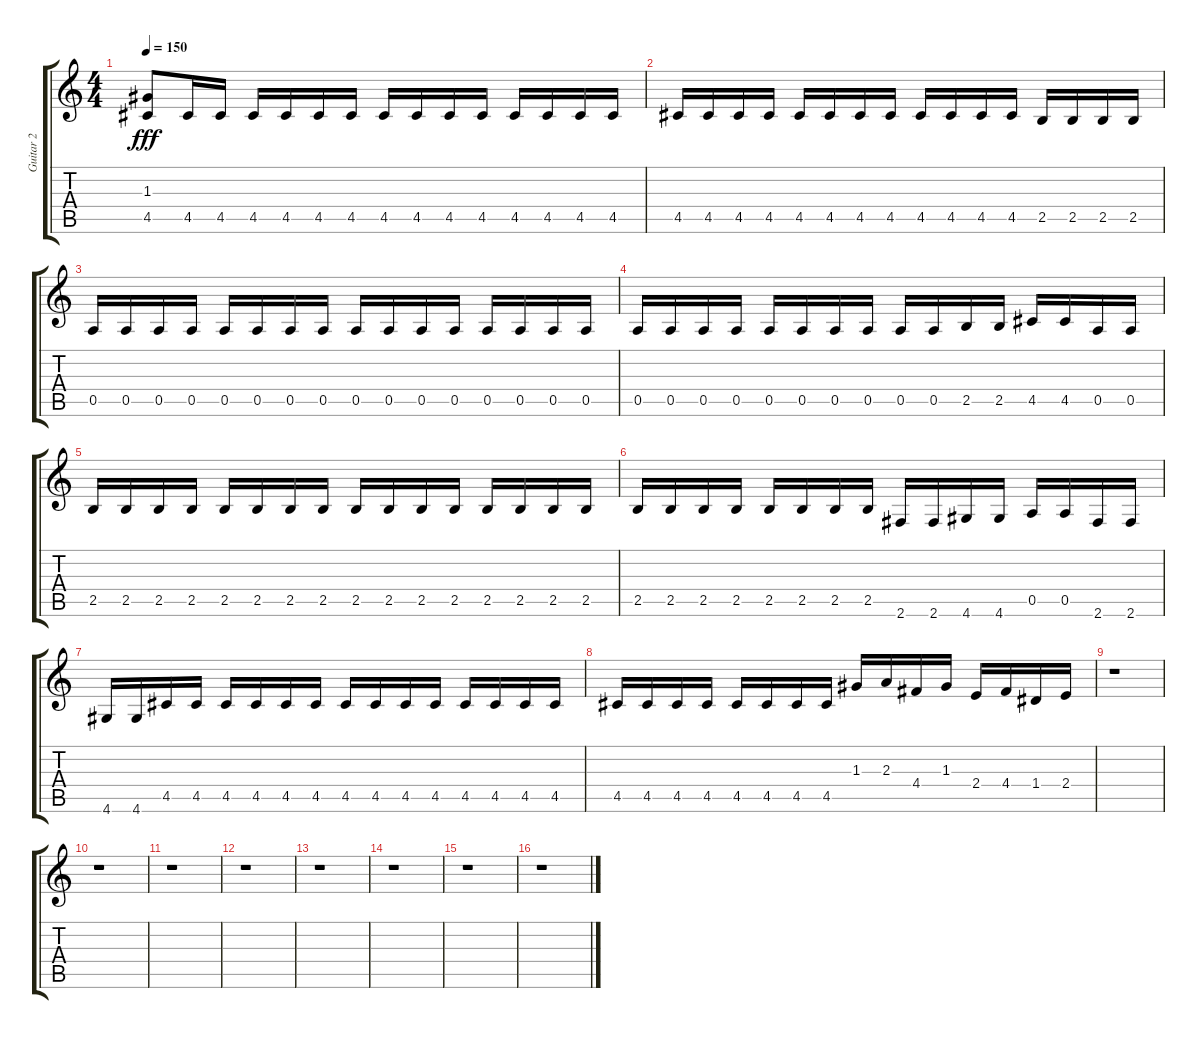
\track ("Guitar 2" "Guitar 2") {instrument overdrivenguitar}
\staff {score tabs}
\tuning (E4 B3 G3 D3 A2 E2) {hide}
\ts (4 4)
\tempo 150
\clef g2
\ks c
(1.3 4.5).8{dy fff} 4.5.16 4.5.16 4.5.16 4.5.16 4.5.16 4.5.16 4.5.16 4.5.16 4.5.16 4.5.16 4.5.16 4.5.16 4.5.16 4.5.16 |
4.5.16 4.5.16 4.5.16 4.5.16 4.5.16 4.5.16 4.5.16 4.5.16 4.5.16 4.5.16 4.5.16 4.5.16 2.5.16 2.5.16 2.5.16 2.5.16 |
0.5.16 0.5.16 0.5.16 0.5.16 0.5.16 0.5.16 0.5.16 0.5.16 0.5.16 0.5.16 0.5.16 0.5.16 0.5.16 0.5.16 0.5.16 0.5.16 |
0.5.16 0.5.16 0.5.16 0.5.16 0.5.16 0.5.16 0.5.16 0.5.16 0.5.16 0.5.16 2.5.16 2.5.16 4.5.16 4.5.16 0.5.16 0.5.16 |
2.5.16 2.5.16 2.5.16 2.5.16 2.5.16 2.5.16 2.5.16 2.5.16 2.5.16 2.5.16 2.5.16 2.5.16 2.5.16 2.5.16 2.5.16 2.5.16 |
2.5.16 2.5.16 2.5.16 2.5.16 2.5.16 2.5.16 2.5.16 2.5.16 2.6.16 2.6.16 4.6.16 4.6.16 0.5.16 0.5.16 2.6.16 2.6.16 |
4.6.16 4.6.16 4.5.16 4.5.16 4.5.16 4.5.16 4.5.16 4.5.16 4.5.16 4.5.16 4.5.16 4.5.16 4.5.16 4.5.16 4.5.16 4.5.16 |
4.5.16 4.5.16 4.5.16 4.5.16 4.5.16 4.5.16 4.5.16 4.5.16 1.3.16 2.3.16 4.4.16 1.3.16 2.4.16 4.4.16 1.4.16 2.4.16 |
r.1 |
r.1 |
r.1 |
r.1 |
r.1 |
r.1 |
r.1 |
r.1
